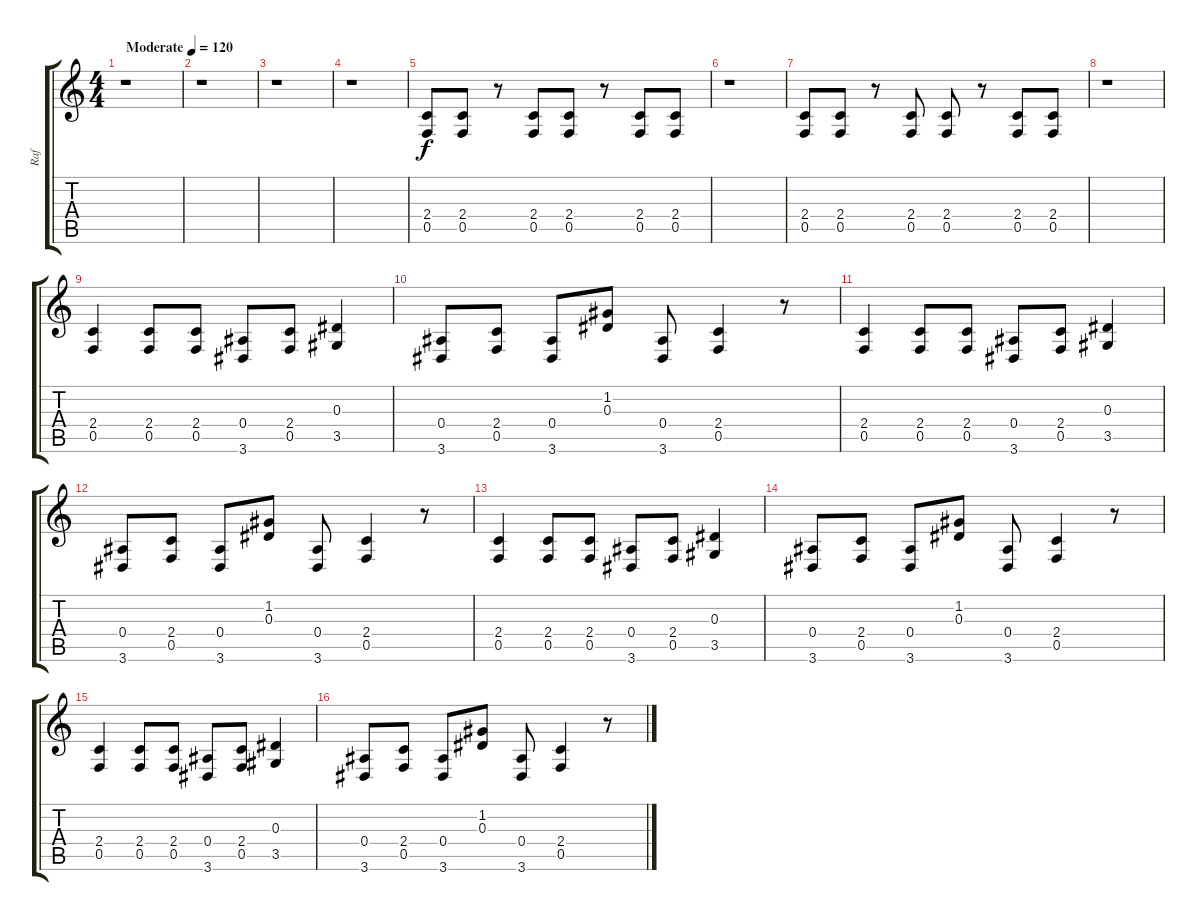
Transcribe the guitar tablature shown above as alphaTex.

\track ("Raf" "Raf") {instrument distortionguitar}
\staff {score tabs}
\tuning (C4 G3 Eb3 Bb2 F2 C2) {hide}
\ts (4 4)
\tempo (120 "Moderate")
\clef g2
\ks c
r.1{dy f instrument distortionguitar} |
r.1 |
r.1 |
r.1 |
(2.4 0.5).8 (2.4 0.5).8 r.8 (2.4 0.5).8{beam merge} (2.4 0.5).8 r.8 (2.4 0.5).8 (2.4 0.5).8 |
r.1 |
(2.4 0.5).8 (2.4 0.5).8 r.8{beam merge} (2.4 0.5).8 (2.4 0.5).8 r.8 (2.4 0.5).8 (2.4 0.5).8 |
r.1 |
(2.4 0.5).4 (2.4 0.5).8 (2.4 0.5).8 (0.4 3.6).8 (2.4 0.5).8 (0.3 3.5).4 |
(0.4 3.6).8 (2.4 0.5).8 (0.4 3.6).8 (1.2 0.3).8 (0.4 3.6).8 (2.4 0.5).4 r.8 |
(2.4 0.5).4 (2.4 0.5).8 (2.4 0.5).8 (0.4 3.6).8 (2.4 0.5).8 (0.3 3.5).4 |
(0.4 3.6).8 (2.4 0.5).8 (0.4 3.6).8 (1.2 0.3).8 (0.4 3.6).8 (2.4 0.5).4 r.8 |
(2.4 0.5).4 (2.4 0.5).8 (2.4 0.5).8 (0.4 3.6).8 (2.4 0.5).8 (0.3 3.5).4 |
(0.4 3.6).8 (2.4 0.5).8 (0.4 3.6).8 (1.2 0.3).8 (0.4 3.6).8 (2.4 0.5).4 r.8 |
(2.4 0.5).4 (2.4 0.5).8 (2.4 0.5).8 (0.4 3.6).8 (2.4 0.5).8 (0.3 3.5).4 |
(0.4 3.6).8 (2.4 0.5).8 (0.4 3.6).8 (1.2 0.3).8 (0.4 3.6).8 (2.4 0.5).4 r.8
